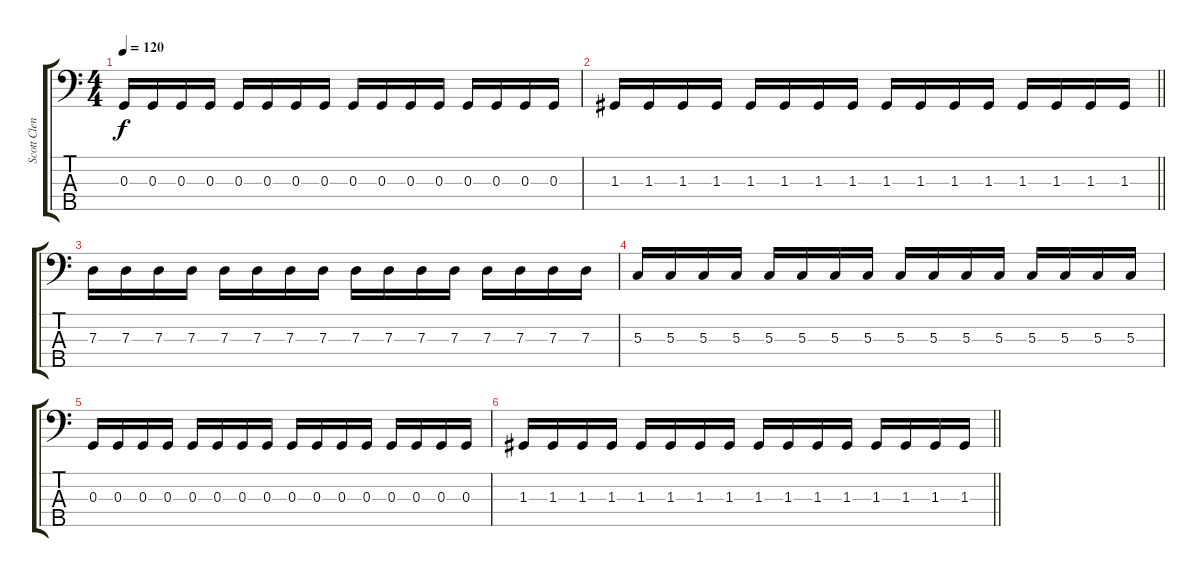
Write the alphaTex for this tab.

\track ("Scott Clendenin" "Scott Clen") {instrument electricbasspick}
\staff {score tabs}
\tuning (F2 C2 G1 D1 A0) {hide}
\ts (4 4)
\tempo 120
\clef f4
\ks c
0.3.16{dy f} 0.3.16 0.3.16 0.3.16 0.3.16 0.3.16 0.3.16 0.3.16 0.3.16 0.3.16 0.3.16 0.3.16 0.3.16 0.3.16 0.3.16 0.3.16 |
\barLineRight lightlight
1.3.16 1.3.16 1.3.16 1.3.16 1.3.16 1.3.16 1.3.16 1.3.16 1.3.16 1.3.16 1.3.16 1.3.16 1.3.16 1.3.16 1.3.16 1.3.16 |
7.3.16 7.3.16 7.3.16 7.3.16 7.3.16 7.3.16 7.3.16 7.3.16 7.3.16 7.3.16 7.3.16 7.3.16 7.3.16 7.3.16 7.3.16 7.3.16 |
5.3.16 5.3.16 5.3.16 5.3.16 5.3.16 5.3.16 5.3.16 5.3.16 5.3.16 5.3.16 5.3.16 5.3.16 5.3.16 5.3.16 5.3.16 5.3.16 |
0.3.16 0.3.16 0.3.16 0.3.16 0.3.16 0.3.16 0.3.16 0.3.16 0.3.16 0.3.16 0.3.16 0.3.16 0.3.16 0.3.16 0.3.16 0.3.16 |
\barLineRight lightlight
1.3.16 1.3.16 1.3.16 1.3.16 1.3.16 1.3.16 1.3.16 1.3.16 1.3.16 1.3.16 1.3.16 1.3.16 1.3.16 1.3.16 1.3.16 1.3.16
